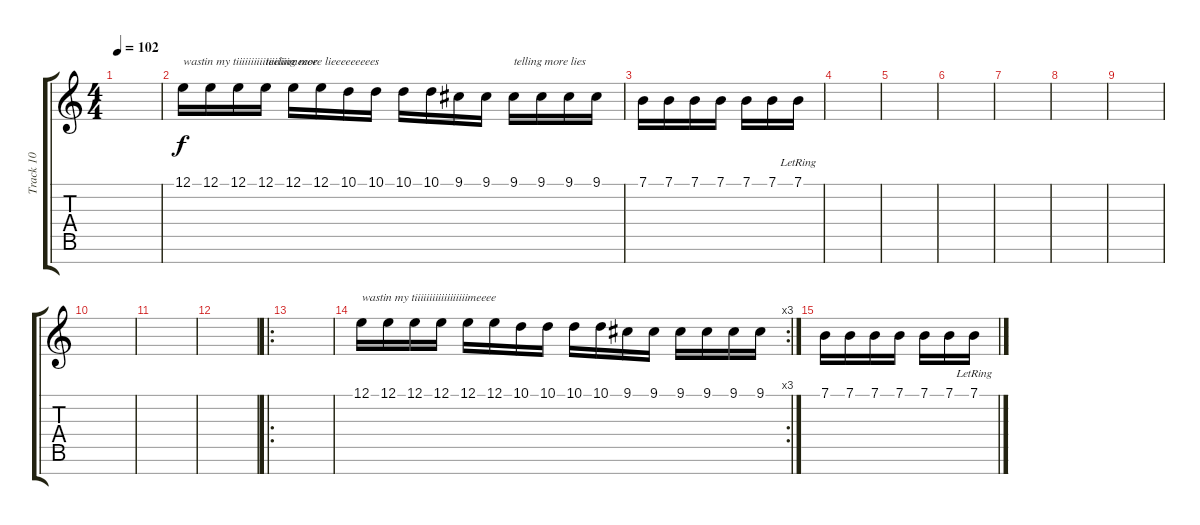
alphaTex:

\track ("Track 10" "Track 10") {instrument lead8bassandlead}
\staff {score tabs}
\tuning (E4 B3 G3 D3 A2 E2 B1) {hide}
\ts (4 4)
\tempo 102
\clef g2
\ks c
|
12.1.16{txt "wastin my tiiiiiiiiiiiiiiiiiimeeee"} 12.1.16 12.1.16 12.1.16{txt "teeling more lieeeeeeeees"} 12.1.16 12.1.16 10.1.16 10.1.16 10.1.16 10.1.16 9.1.16 9.1.16 9.1.16{txt "telling"} 9.1.16{txt " more lies"} 9.1.16 9.1.16 |
7.1.16 7.1.16 7.1.16 7.1.16 7.1.16 7.1.16 7.1{lr}.16 |
|
|
|
|
|
|
|
|
|
\ro
|
\rc 3
12.1.16{txt "wastin my tiiiiiiiiiiiiiiiiiimeeee"} 12.1.16 12.1.16 12.1.16 12.1.16 12.1.16 10.1.16 10.1.16 10.1.16 10.1.16 9.1.16 9.1.16 9.1.16 9.1.16 9.1.16 9.1.16 |
7.1.16 7.1.16 7.1.16 7.1.16 7.1.16 7.1.16 7.1{lr}.16
